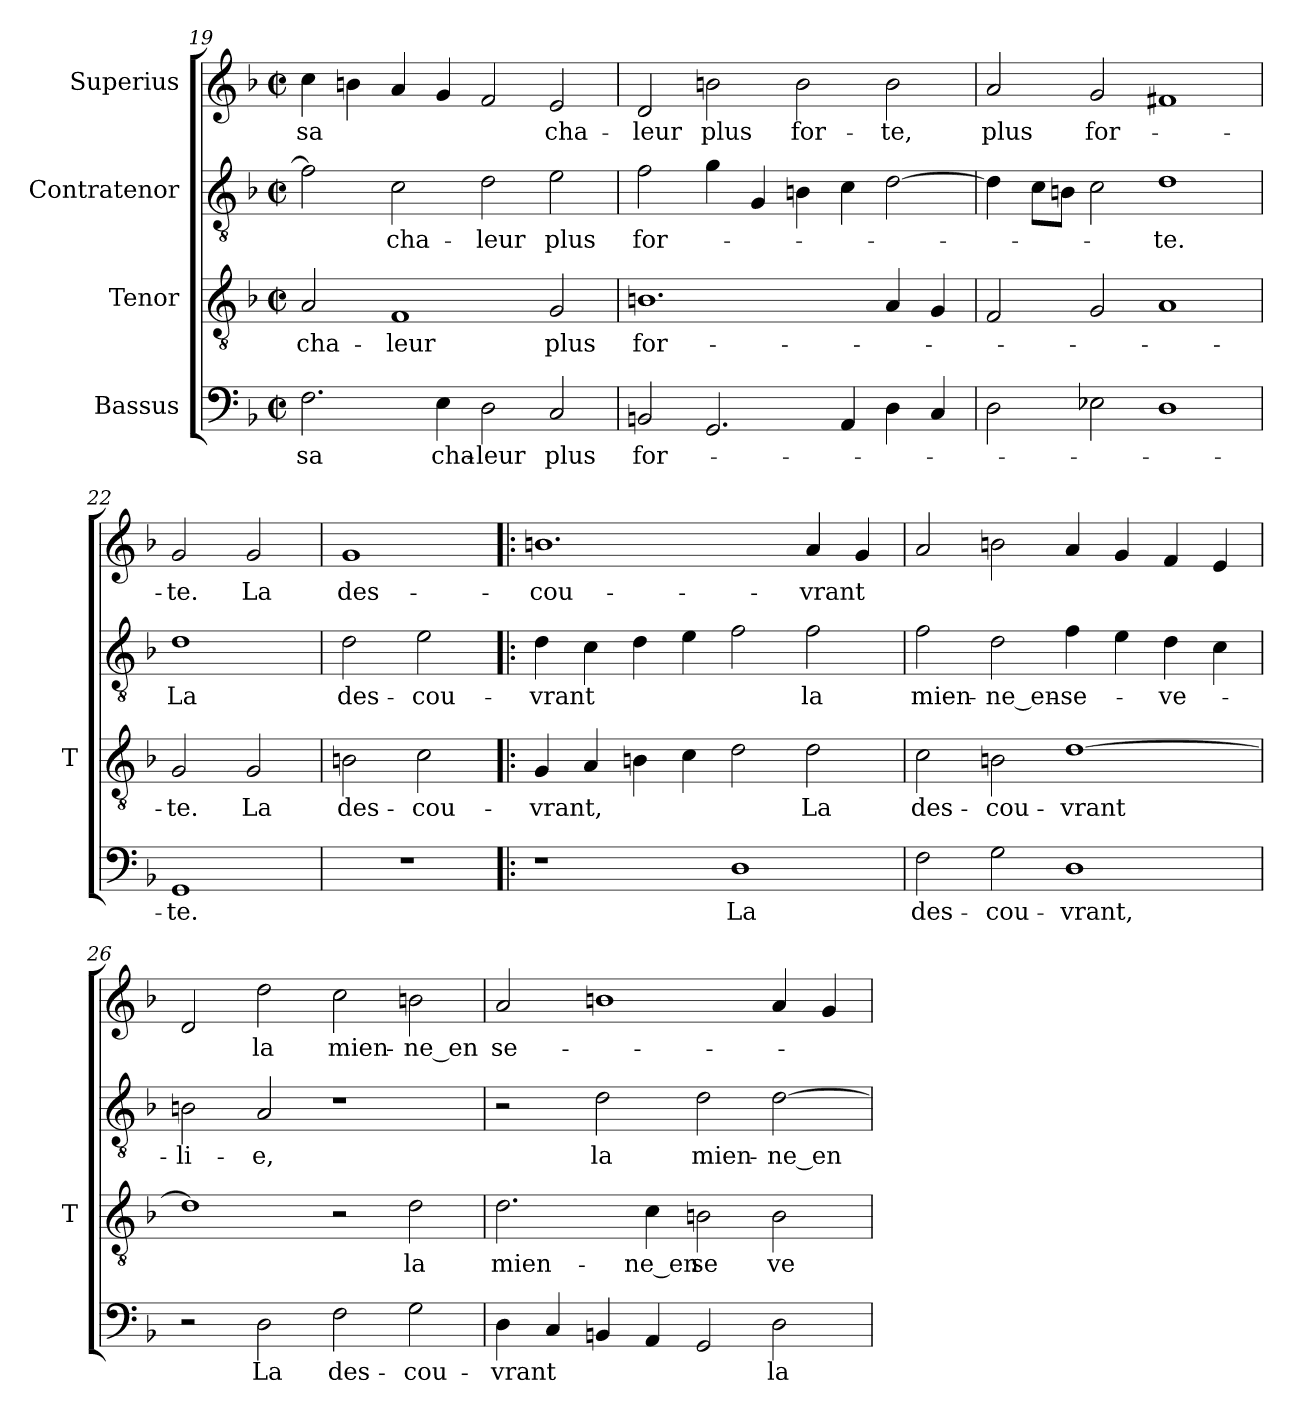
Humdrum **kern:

**kern	**text	**kern	**text	**kern	**text	**kern	**text
*part4	*part4	*part3	*part3	*part2	*part2	*part1	*part1
*staff4	*staff4	*staff3	*staff3	*staff2	*staff2	*staff1	*staff1
*I"Bassus	*	*I"Tenor	*	*I"Contratenor	*	*I"Superius	*
*	*	*I'T	*	*	*	*	*
*clefF4	*	*clefGv2	*	*clefGv2	*	*clefG2	*
*k[b-]	*	*k[b-]	*	*k[b-]	*	*k[b-]	*
*F:	*	*F:	*	*F:	*	*F:	*
*M2/2	*	*M2/2	*	*M2/2	*	*M2/2	*
*met(c|)	*	*met(c|)	*	*met(c|)	*	*met(c|)	*
=19	=19	=19	=19	=19	=19	=19	=19
2.F	-sa	2A	cha-	2f]	.	4cc	-sa
.	.	.	.	.	.	4b	.
.	.	1F	-leur	2c	cha-	4a	.
4E	cha-	.	.	.	.	4g	.
2D	-leur	.	.	2d	-leur	2f	.
2C	-plus	2G	-plus	2e	-plus	2e	cha-
=20	=20	=20	=20	=20	=20	=20	=20
2BB	for-	1.B	for-	2f	for-	2d	-leur
2.GG	.	.	.	4g	.	2b	-plus
.	.	.	.	4G	.	.	.
.	.	.	.	4B	.	2b	for-
4AA	.	.	.	4c	.	.	.
4D	.	4A	.	[2d	.	2b	-te,
4C	.	4G	.	.	.	.	.
=21	=21	=21	=21	=21	=21	=21	=21
2D	.	2F	.	4d]	.	2a	-plus
.	.	.	.	8cL	.	.	.
.	.	.	.	8BJ	.	.	.
2E-X	.	2G	.	2c	.	2g	for-
1D	.	1A	.	1d	-te.	1f#X	.
=22	=22	=22	=22	=22	=22	=22	=22
1GG	-te.	2G	-te.	1d	-La	2g	-te.
.	.	2G	-La	.	.	2g	-La
!!LO:LB:g=z
=23	=23	=23	=23	=23	=23	=23	=23
1r	.	2B	des-	2d	des-	1g	des-
.	.	2c	cou-	2e	cou-	.	.
=24!|:	=24!|:	=24!|:	=24!|:	=24!|:	=24!|:	=24!|:	=24!|:
1r	.	4G	-vrant,	4d	-vrant	1.b	cou-
.	.	4A	.	4c	.	.	.
.	.	4B	.	4d	.	.	.
.	.	4c	.	4e	.	.	.
1D	-La	2d	.	2f	.	.	.
.	.	2d	-La	2f	-la	4a	-vrant
.	.	.	.	.	.	4g	.
=25	=25	=25	=25	=25	=25	=25	=25
2F	des-	2c	des-	2f	mien-	2a	.
2G	cou-	2B	cou-	2d	ne_en-	2b	.
1D	-vrant,	[1d	-vrant	4f	se-	4a	.
.	.	.	.	4e	.	4g	.
.	.	.	.	4d	ve-	4f	.
.	.	.	.	4c	.	4e	.
=26	=26	=26	=26	=26	=26	=26	=26
2r	.	1d]	.	2B	li-	2d	.
2D	-La	.	.	2A	-e,	2dd	-la
2F	des-	2r	.	1r	.	2cc	mien-
2G	cou-	2d	-la	.	.	2b	-ne_en
=27	=27	=27	=27	=27	=27	=27	=27
4D	-vrant	2.d	mien-	2r	.	2a	se-
4C	.	.	.	.	.	.	.
4BB	.	.	.	2d	-la	1b	.
4AA	.	4c	-ne_en	.	.	.	.
2GG	.	2B	-se	2d	mien-	.	.
2D	-la	2B	ve-	[2d	ne_en-	4a	.
.	.	.	.	.	.	4g	.
=	=	=	=	=	=	=	=
*-	*-	*-	*-	*-	*-	*-	*-
